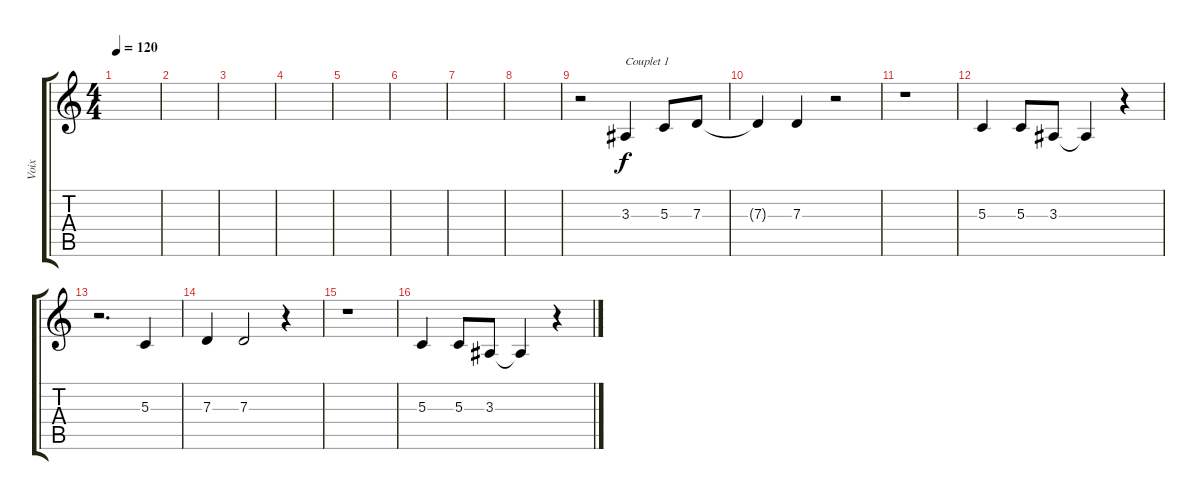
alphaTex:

\track ("Voix" "Voix") {instrument harmonica}
\staff {score tabs}
\tuning (E4 B3 G3 D3 A2 E2) {hide}
\ts (4 4)
\tempo 120
\clef g2
\ks c
|
|
|
|
|
|
|
|
r.2 3.3.4{txt "Couplet 1"} 5.3.8 7.3.8 |
7.3{t}.4 7.3.4 r.2 |
r.1 |
5.3.4 5.3.8 3.3.8 3.3{t}.4 r.4 |
r.2{d} 5.3.4 |
7.3.4 7.3.2 r.4 |
r.1 |
5.3.4 5.3.8 3.3.8 3.3{t}.4 r.4
